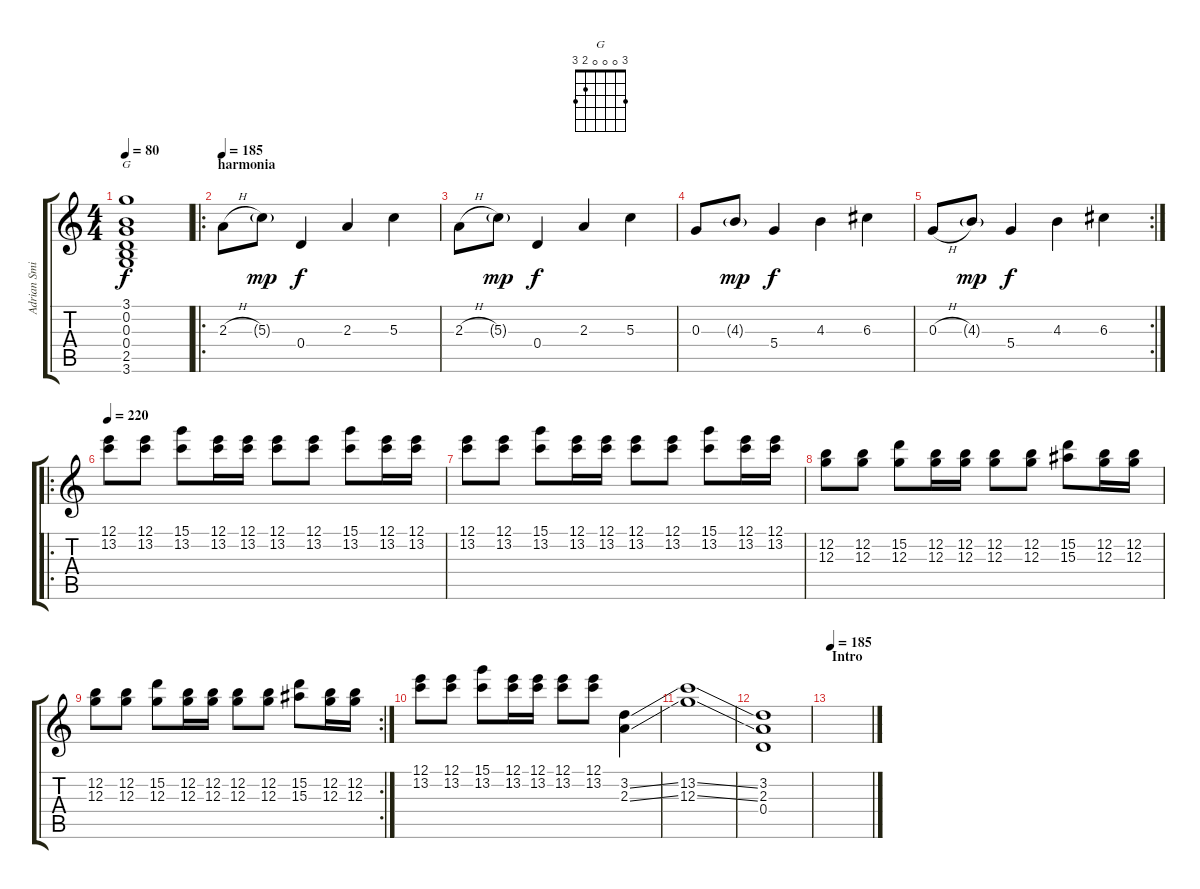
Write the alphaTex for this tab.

\track ("Adrian Smith" "Adrian Smi") {instrument distortionguitar}
\staff {score tabs}
\tuning (E4 B3 G3 D3 A2 E2) {hide}
\chord ("G" 3 0 0 0 2 3)
\ts (4 4)
\tempo 80
\clef g2
\ks c
(3.1 0.2 0.3 0.4 2.5 3.6).1{ch "G" dy f} |
\ro
\section ("" "harmonia")
\tempo 185
2.3{h}.8{volume 13} 5.3{g}.8{dy mp} 0.4.4{dy f} 2.3.4 5.3.4 |
2.3{h}.8 5.3{g}.8{dy mp} 0.4.4{dy f} 2.3.4 5.3.4 |
0.3.8 4.3{g}.8{dy mp} 5.4.4{dy f} 4.3.4 6.3.4 |
\rc 2
0.3{h}.8 4.3{g}.8{dy mp} 5.4.4{dy f} 4.3.4 6.3.4 |
\ro
\tempo 200
\tempo 220
(12.1 13.2).8 (12.1 13.2).8 (15.1 13.2).8 (12.1 13.2).16 (12.1 13.2).16 (12.1 13.2).8 (12.1 13.2).8 (15.1 13.2).8 (12.1 13.2).16 (12.1 13.2).16 |
(12.1 13.2).8 (12.1 13.2).8 (15.1 13.2).8 (12.1 13.2).16 (12.1 13.2).16 (12.1 13.2).8 (12.1 13.2).8 (15.1 13.2).8 (12.1 13.2).16 (12.1 13.2).16 |
(12.2 12.3).8 (12.2 12.3).8 (15.2 12.3).8 (12.2 12.3).16 (12.2 12.3).16 (12.2 12.3).8 (12.2 12.3).8 (15.2 15.3).8 (12.2 12.3).16 (12.2 12.3).16 |
\rc 2
(12.2 12.3).8 (12.2 12.3).8 (15.2 12.3).8 (12.2 12.3).16 (12.2 12.3).16 (12.2 12.3).8 (12.2 12.3).8 (15.2 15.3).8 (12.2 12.3).16 (12.2 12.3).16 |
(12.1 13.2).8 (12.1 13.2).8 (15.1 13.2).8 (12.1 13.2).16 (12.1 13.2).16 (12.1 13.2).8 (12.1 13.2).8 (3.2{ss} 2.3{ss}).4 |
(13.2{ss} 12.3{ss}).1 |
(3.2 2.3 0.4).1 |
\section ("" "Intro")
\tempo 185
